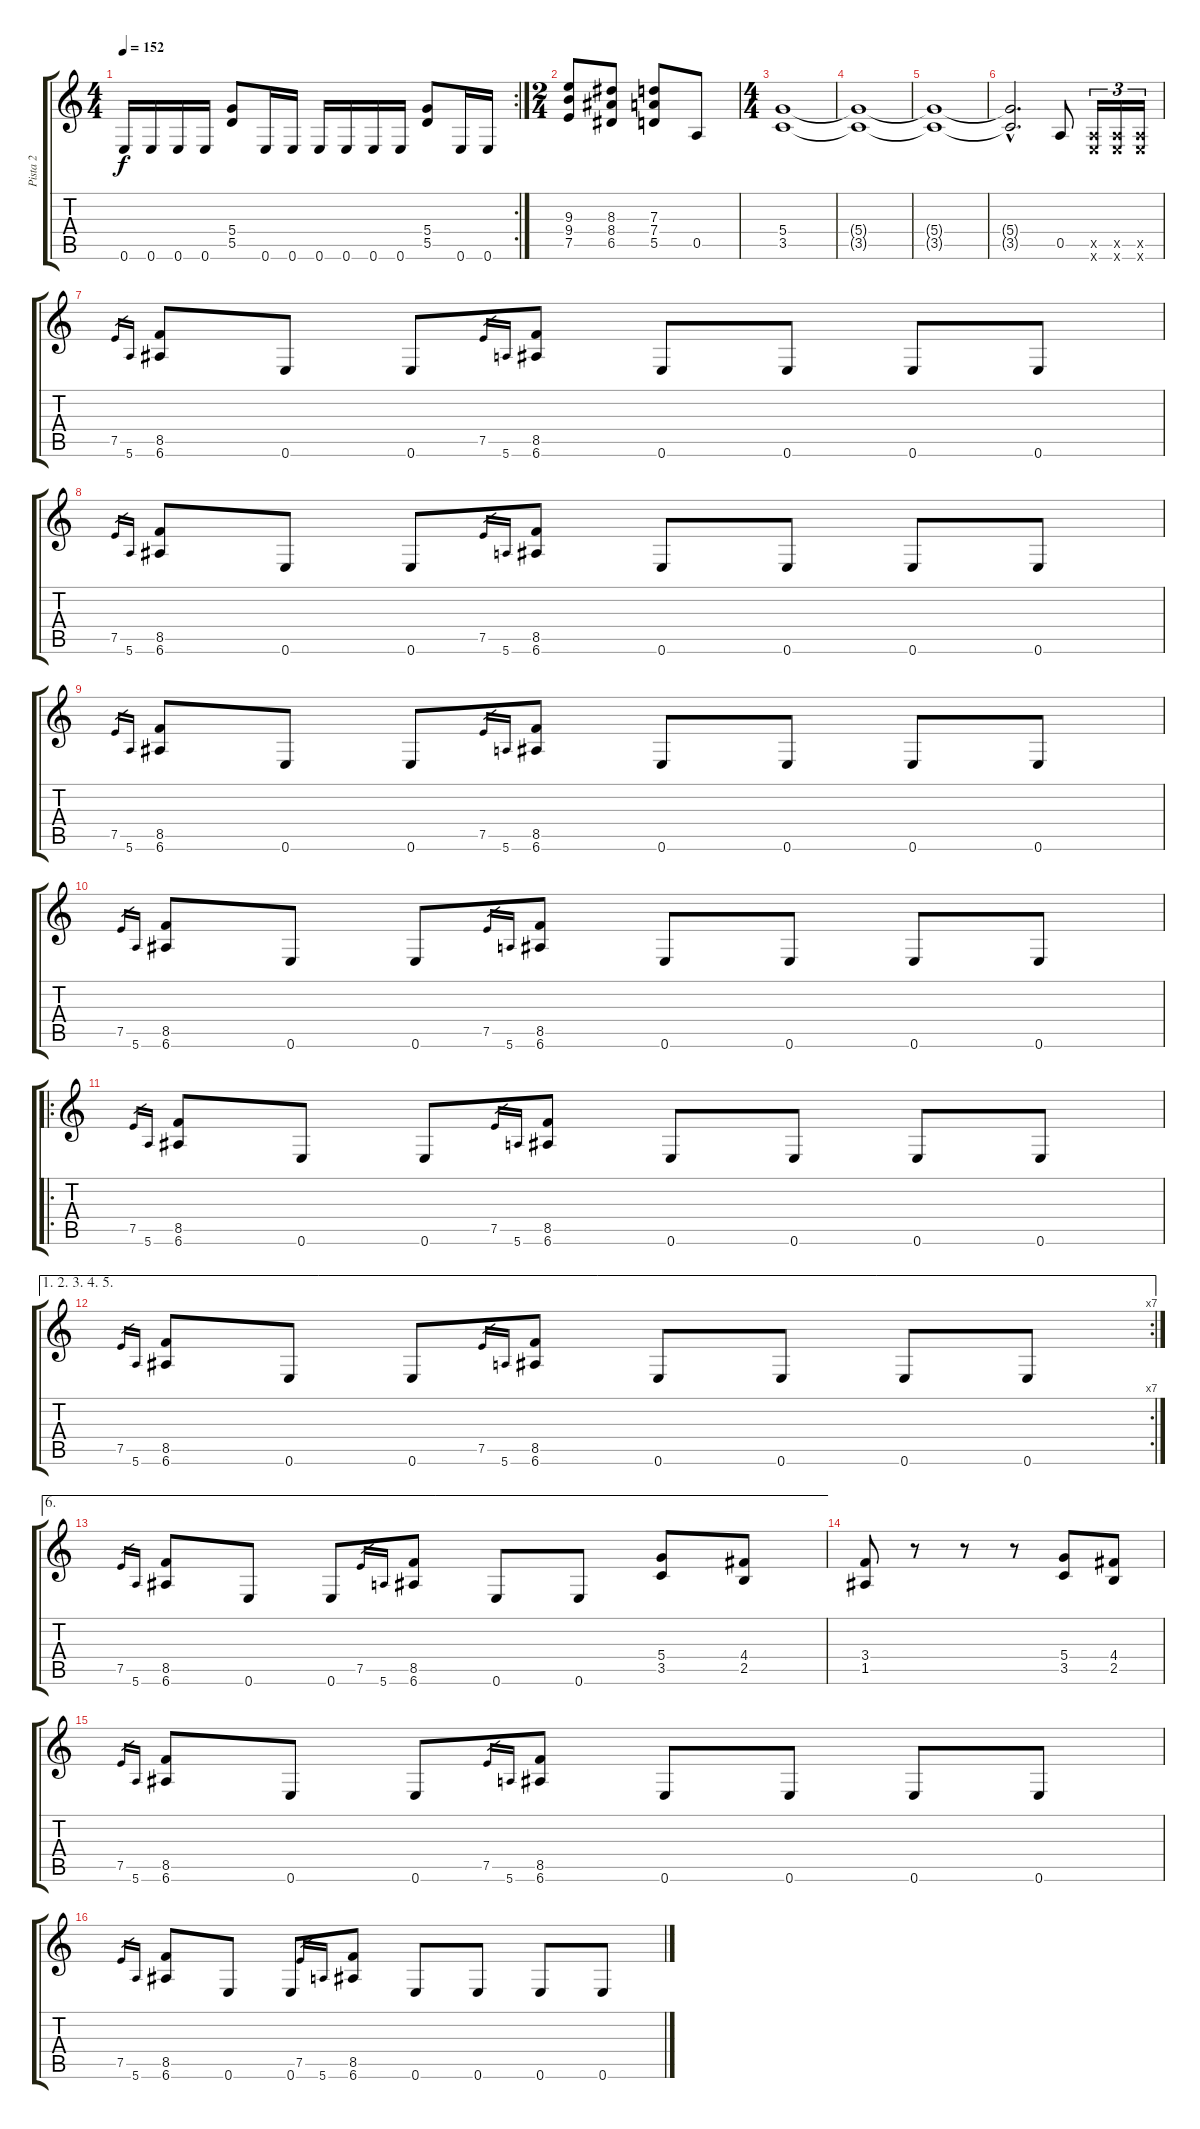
\track ("Pista 2" "Pista 2") {instrument overdrivenguitar}
\staff {score tabs}
\tuning (E4 B3 G3 D3 A2 E2) {hide}
\rc 2
\ts (4 4)
\tempo 152
\clef g2
\ks c
0.6.16{dy f} 0.6.16 0.6.16 0.6.16 (5.4 5.5).8 0.6.16 0.6.16 0.6.16 0.6.16 0.6.16 0.6.16 (5.4 5.5).8 0.6.16 0.6.16 |
\ts (2 4)
(9.3 9.4 7.5).8 (8.3 8.4 6.5).8 (7.3 7.4 5.5).8 0.5.8 |
\ts (4 4)
(5.4 3.5).1 |
(5.4{t} 3.5{t}).1 |
(5.4{t} 3.5{t}).1 |
(5.4{hac t} 3.5{hac t}).2{d} 0.5.8 (0.5{x} 0.6{x}).16{tu (3 2) instrument guitarfretnoise} (0.5{x} 0.6{x}).16{tu (3 2)} (0.5{x} 0.6{x}).16{tu (3 2)} |
7.5.16{gr} 5.6.16{gr} (8.5 6.6).8{instrument overdrivenguitar} 0.6.8 0.6.8 7.5.16{gr} 5.6.16{gr} (8.5 6.6).8 0.6.8 0.6.8 0.6.8 0.6.8 |
7.5.16{gr} 5.6.16{gr} (8.5 6.6).8 0.6.8 0.6.8 7.5.16{gr} 5.6.16{gr} (8.5 6.6).8 0.6.8 0.6.8 0.6.8 0.6.8 |
7.5.16{gr} 5.6.16{gr} (8.5 6.6).8{instrument overdrivenguitar} 0.6.8 0.6.8 7.5.16{gr} 5.6.16{gr} (8.5 6.6).8 0.6.8 0.6.8 0.6.8 0.6.8 |
7.5.16{gr} 5.6.16{gr} (8.5 6.6).8 0.6.8 0.6.8 7.5.16{gr} 5.6.16{gr} (8.5 6.6).8 0.6.8 0.6.8 0.6.8 0.6.8 |
\ro
7.5.16{gr} 5.6.16{gr} (8.5 6.6).8 0.6.8 0.6.8 7.5.16{gr} 5.6.16{gr} (8.5 6.6).8 0.6.8 0.6.8 0.6.8 0.6.8 |
\ae (1 2 3 4 5)
\rc 7
7.5.16{gr} 5.6.16{gr} (8.5 6.6).8 0.6.8 0.6.8 7.5.16{gr} 5.6.16{gr} (8.5 6.6).8 0.6.8 0.6.8 0.6.8 0.6.8 |
\ae 6
7.5.16{gr} 5.6.16{gr} (8.5 6.6).8 0.6.8 0.6.8 7.5.16{gr} 5.6.16{gr} (8.5 6.6).8 0.6.8 0.6.8 (5.4 3.5).8 (4.4 2.5).8 |
(3.4 1.5).8 r.8 r.8 r.8 (5.4 3.5).8 (4.4 2.5).8 |
7.5.16{gr} 5.6.16{gr} (8.5 6.6).8 0.6.8 0.6.8 7.5.16{gr} 5.6.16{gr} (8.5 6.6).8 0.6.8 0.6.8 0.6.8 0.6.8 |
7.5.16{gr} 5.6.16{gr} (8.5 6.6).8 0.6.8 0.6.8 7.5.16{gr} 5.6.16{gr} (8.5 6.6).8 0.6.8 0.6.8 0.6.8 0.6.8
